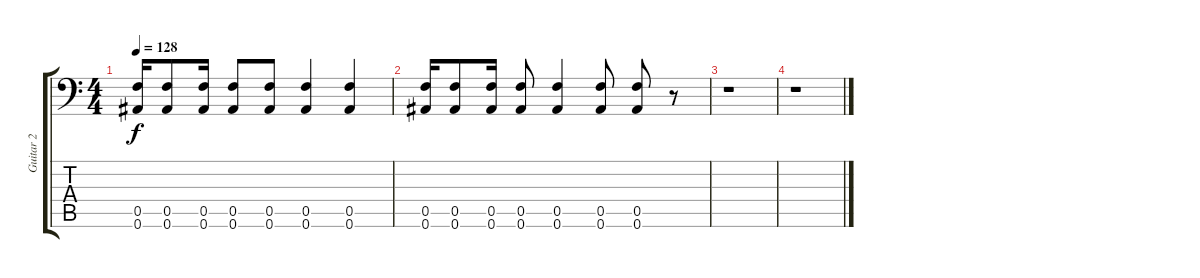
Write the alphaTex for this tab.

\track ("Guitar 2" "Guitar 2") {instrument distortionguitar}
\staff {score tabs}
\tuning (C4 G3 Eb3 Bb2 F2 Bb1) {hide}
\ts (4 4)
\tempo 128
\clef f4
\ks c
(0.5 0.6).16{dy f} (0.5 0.6).8 (0.5 0.6).16 (0.5 0.6).8 (0.5 0.6).8 (0.5 0.6).4 (0.5 0.6).4 |
(0.5 0.6).16 (0.5 0.6).8 (0.5 0.6).16 (0.5 0.6).8 (0.5 0.6).4 (0.5 0.6).8 (0.5 0.6).8 r.8 |
r.1 |
r.1
